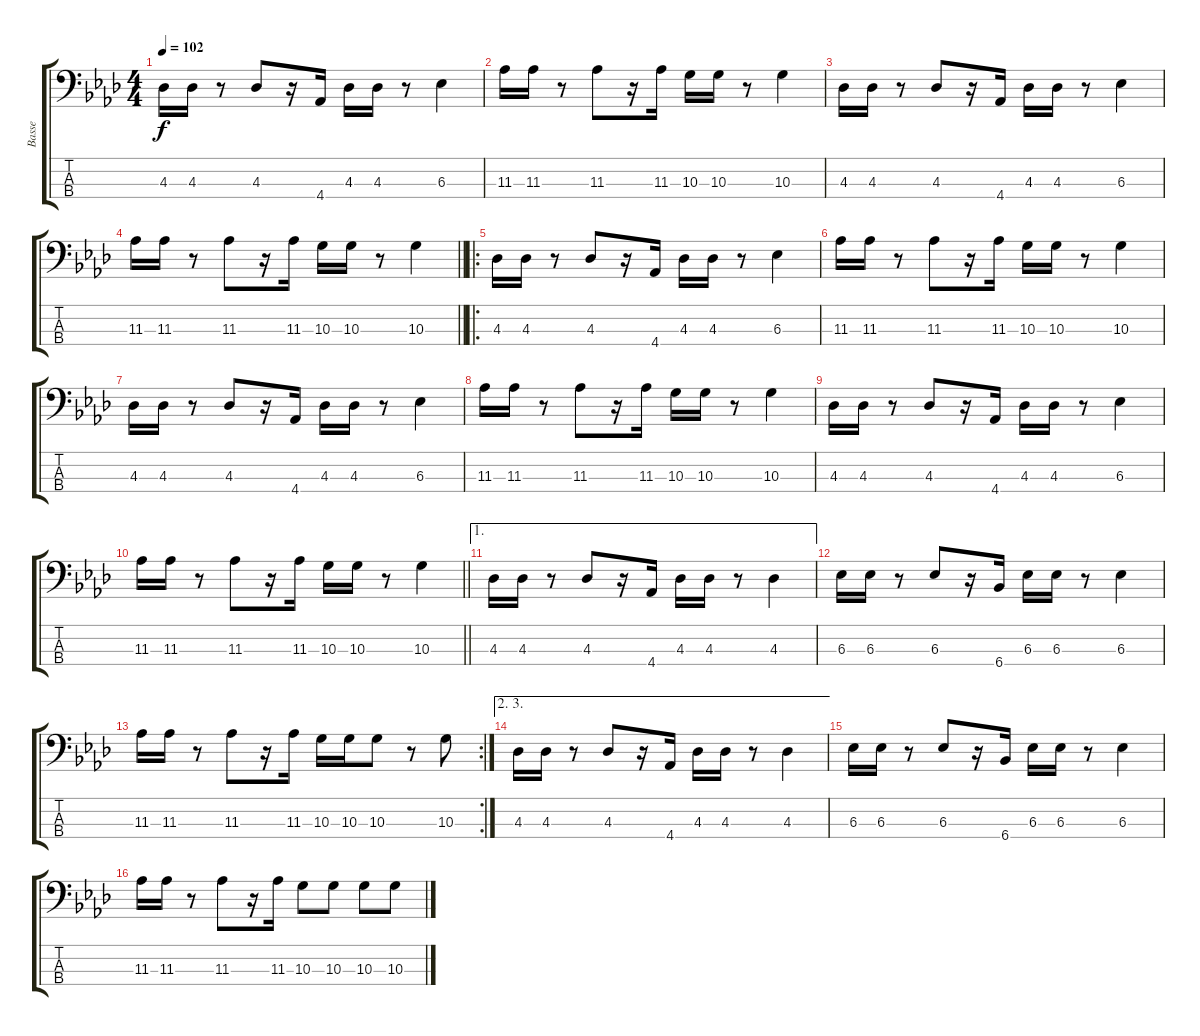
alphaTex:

\track ("Basse" "Basse") {instrument electricbassfinger}
\staff {score tabs}
\tuning (G2 D2 A1 E1) {hide}
\ts (4 4)
\tempo 102
\clef f4
\ks ab
4.3.16{dy f instrument electricbassfinger} 4.3.16 r.8 4.3.8 r.16 4.4.16 4.3.16 4.3.16 r.8 6.3.4 |
11.3.16 11.3.16 r.8 11.3.8 r.16 11.3.16 10.3.16 10.3.16 r.8 10.3.4 |
4.3.16 4.3.16 r.8 4.3.8 r.16 4.4.16 4.3.16 4.3.16 r.8 6.3.4 |
\barLineRight lightlight
11.3.16 11.3.16 r.8 11.3.8 r.16 11.3.16 10.3.16 10.3.16 r.8 10.3.4 |
\ro
4.3.16 4.3.16 r.8 4.3.8 r.16 4.4.16 4.3.16 4.3.16 r.8 6.3.4 |
11.3.16 11.3.16 r.8 11.3.8 r.16 11.3.16 10.3.16 10.3.16 r.8 10.3.4 |
4.3.16 4.3.16 r.8 4.3.8 r.16 4.4.16 4.3.16 4.3.16 r.8 6.3.4 |
11.3.16 11.3.16 r.8 11.3.8 r.16 11.3.16 10.3.16 10.3.16 r.8 10.3.4 |
4.3.16 4.3.16 r.8 4.3.8 r.16 4.4.16 4.3.16 4.3.16 r.8 6.3.4 |
\barLineRight lightlight
11.3.16 11.3.16 r.8 11.3.8 r.16 11.3.16 10.3.16 10.3.16 r.8 10.3.4 |
\ae 1
4.3.16 4.3.16 r.8 4.3.8 r.16 4.4.16 4.3.16 4.3.16 r.8 4.3.4 |
6.3.16 6.3.16 r.8 6.3.8 r.16 6.4.16 6.3.16 6.3.16 r.8 6.3.4 |
\rc 2
11.3.16 11.3.16 r.8 11.3.8 r.16 11.3.16 10.3.16 10.3.16 10.3.8 r.8 10.3.8 |
\ae (2 3)
4.3.16 4.3.16 r.8 4.3.8 r.16 4.4.16 4.3.16 4.3.16 r.8 4.3.4 |
6.3.16 6.3.16 r.8 6.3.8 r.16 6.4.16 6.3.16 6.3.16 r.8 6.3.4 |
11.3.16 11.3.16 r.8 11.3.8 r.16 11.3.16 10.3.8 10.3.8 10.3.8 10.3.8
